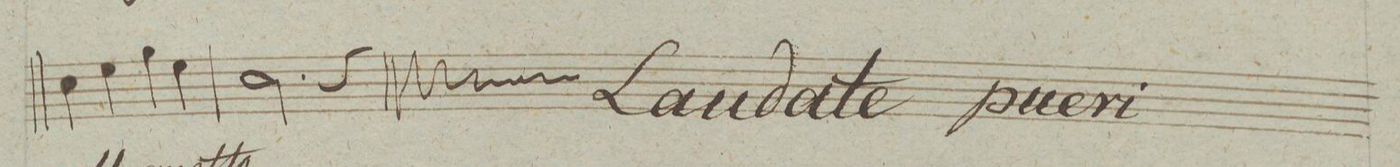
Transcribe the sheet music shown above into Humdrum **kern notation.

**kern	**dynam
*I"Baſso	*
*clefF4	*
*k[f#c#g#d#]	*
*met(c|)	*
*M2/2	*
4E\	.
4G#\	.
4B\	.
4G#\	.
=108	=108
2.E\	.
4r	.
==	==
*-	*-
